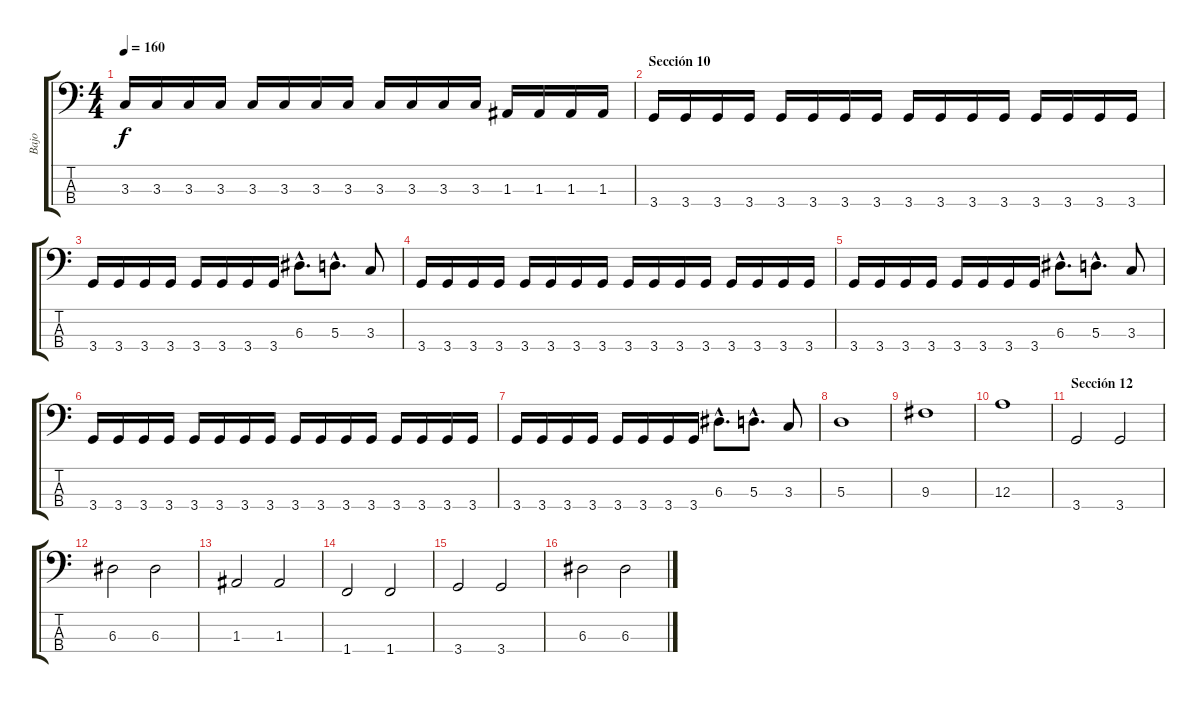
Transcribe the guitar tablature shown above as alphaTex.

\track ("Bajo" "Bajo") {instrument electricbasspick}
\staff {score tabs}
\tuning (G2 D2 A1 E1) {hide}
\ts (4 4)
\tempo 160
\clef f4
\ks c
3.3.16{dy f} 3.3.16 3.3.16 3.3.16 3.3.16 3.3.16 3.3.16 3.3.16 3.3.16 3.3.16 3.3.16 3.3.16 1.3.16 1.3.16 1.3.16 1.3.16 |
\section ("" "Sección 10")
3.4.16 3.4.16 3.4.16 3.4.16 3.4.16 3.4.16 3.4.16 3.4.16 3.4.16 3.4.16 3.4.16 3.4.16 3.4.16 3.4.16 3.4.16 3.4.16 |
3.4.16 3.4.16 3.4.16 3.4.16 3.4.16 3.4.16 3.4.16 3.4.16 6.3{hac}.8{d} 5.3{hac}.8{d} 3.3.8 |
3.4.16 3.4.16 3.4.16 3.4.16 3.4.16 3.4.16 3.4.16 3.4.16 3.4.16 3.4.16 3.4.16 3.4.16 3.4.16 3.4.16 3.4.16 3.4.16 |
3.4.16 3.4.16 3.4.16 3.4.16 3.4.16 3.4.16 3.4.16 3.4.16 6.3{hac}.8{d} 5.3{hac}.8{d} 3.3.8 |
3.4.16 3.4.16 3.4.16 3.4.16 3.4.16 3.4.16 3.4.16 3.4.16 3.4.16 3.4.16 3.4.16 3.4.16 3.4.16 3.4.16 3.4.16 3.4.16 |
3.4.16 3.4.16 3.4.16 3.4.16 3.4.16 3.4.16 3.4.16 3.4.16 6.3{hac}.8{d} 5.3{hac}.8{d} 3.3.8 |
5.3.1 |
9.3.1 |
12.3.1 |
\section ("" "Sección 12")
3.4.2 3.4.2 |
6.3.2 6.3.2 |
1.3.2 1.3.2 |
1.4.2 1.4.2 |
3.4.2 3.4.2 |
6.3.2 6.3.2
